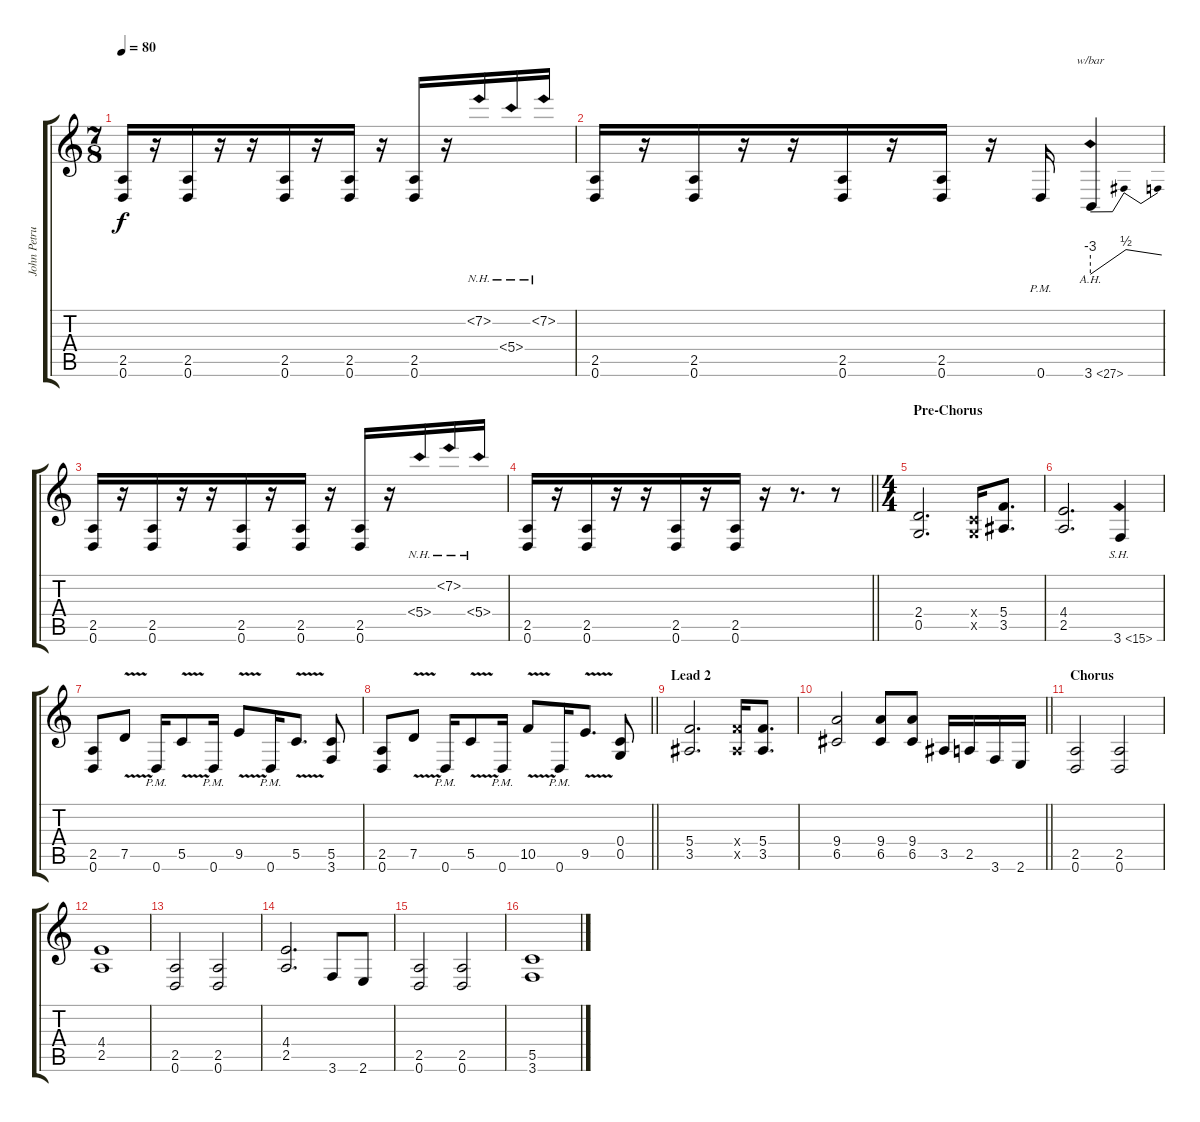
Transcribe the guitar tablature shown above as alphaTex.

\track ("John Petrucci 2" "John Petru") {instrument distortionguitar}
\staff {score tabs}
\tuning (D4 A3 F3 C3 G2 D2) {hide}
\ts (7 8)
\tempo 80
\clef g2
\ks c
(2.5 0.6).16{dy f} r.16 (2.5 0.6).16 r.16 r.16 (2.5 0.6).16 r.16 (2.5 0.6).16 r.16 (2.5 0.6).16 r.16 7.2{nh}.16 5.4{nh}.16 7.2{nh}.16 |
(2.5 0.6).16 r.16 (2.5 0.6).16 r.16 r.16 (2.5 0.6).16 r.16 (2.5 0.6).16 r.16 0.6{pm}.16 3.6{ah 24}.4{tbe (dip default 0 -12 15 2 60 0)} |
(2.5 0.6).16 r.16 (2.5 0.6).16 r.16 r.16 (2.5 0.6).16 r.16 (2.5 0.6).16 r.16 (2.5 0.6).16 r.16 5.4{nh}.16 7.2{nh}.16 5.4{nh}.16 |
\barLineRight lightlight
(2.5 0.6).16 r.16 (2.5 0.6).16 r.16 r.16 (2.5 0.6).16 r.16 (2.5 0.6).16 r.16 r.8{d} r.8 |
\ts (4 4)
\section ("" "Pre-Chorus")
(2.4 0.5).2{d} (0.4{x} 0.5{x}).16 (5.4 3.5).8{d} |
(4.4 2.5).2{d} 3.6{sh 12}.4 |
(2.5 0.6).8 7.5{v}.8 0.6{pm}.16 5.5{v}.8 0.6{pm}.16 9.5{v}.8 0.6{pm}.16 5.5{v}.8{d} (5.5 3.6).8 |
\barLineRight lightlight
(2.5 0.6).8 7.5{v}.8 0.6{pm}.16 5.5{v}.8 0.6{pm}.16 10.5{v}.8 0.6{pm}.16 9.5{v}.8{d} (0.4 0.5).8 |
\section ("" "Lead 2")
(5.4 3.5).2{d} (5.4{x} 3.5{x}).16 (5.4 3.5).8{d} |
\barLineRight lightlight
(9.4 6.5).2 (9.4 6.5).8 (9.4 6.5).8 3.5.16 2.5.16 3.6.16 2.6.16 |
\section ("" "Chorus")
(2.5 0.6).2 (2.5 0.6).2 |
(4.4 2.5).1 |
(2.5 0.6).2 (2.5 0.6).2 |
(4.4 2.5).2{d} 3.6.8 2.6.8 |
(2.5 0.6).2 (2.5 0.6).2 |
(5.5 3.6).1
